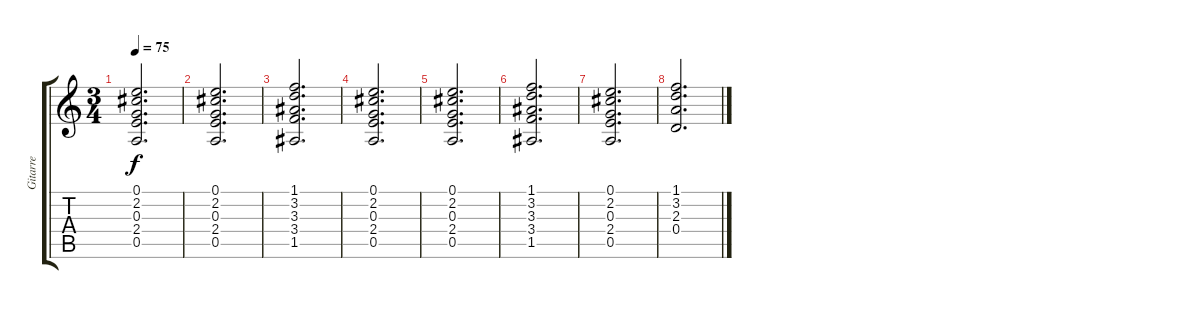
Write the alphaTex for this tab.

\track ("Gitarre" "Gitarre") {instrument acousticguitarnylon}
\staff {score tabs}
\tuning (E4 B3 G3 D3 A2 E2) {hide}
\ts (3 4)
\tempo 75
\clef g2
\ks c
(0.1 2.2 0.3 2.4 0.5).2{d dy f} |
(0.1 2.2 0.3 2.4 0.5).2{d} |
(1.1 3.2 3.3 3.4 1.5).2{d} |
(0.1 2.2 0.3 2.4 0.5).2{d} |
(0.1 2.2 0.3 2.4 0.5).2{d} |
(1.1 3.2 3.3 3.4 1.5).2{d} |
(0.1 2.2 0.3 2.4 0.5).2{d} |
(1.1 3.2 2.3 0.4).2{d}
